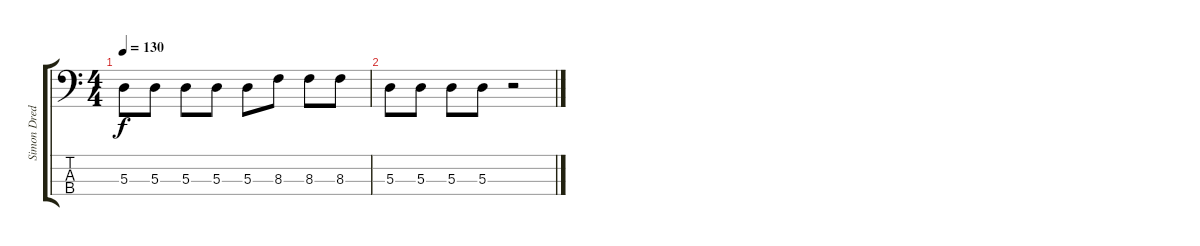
\track ("Simon Dredo" "Simon Dred") {instrument electricbassfinger}
\staff {score tabs}
\tuning (G2 D2 A1 E1) {hide}
\ts (4 4)
\tempo 130
\clef f4
\ks c
5.3.8{dy f} 5.3.8 5.3.8 5.3.8 5.3.8 8.3.8 8.3.8 8.3.8 |
5.3.8 5.3.8 5.3.8 5.3.8 r.2
